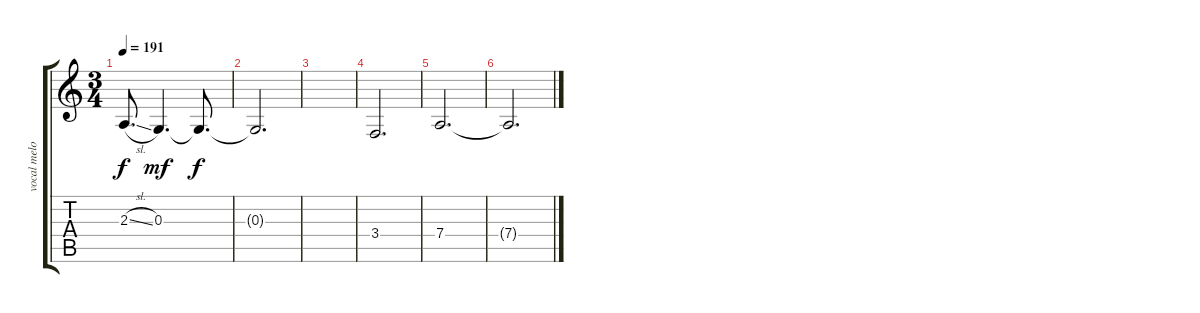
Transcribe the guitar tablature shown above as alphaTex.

\track ("vocal melody" "vocal melo") {instrument violin}
\staff {score tabs}
\tuning (E4 B3 G3 D3 A2 E2) {hide}
\ts (3 4)
\tempo 191
\clef g2
\ks c
2.3{sl}.8{d dy f} 0.3.4{d dy mf} 0.3{t}.8{d dy f} |
0.3{t}.2{d} |
|
3.4.2{d} |
7.4.2{d} |
7.4{t}.2{d}
